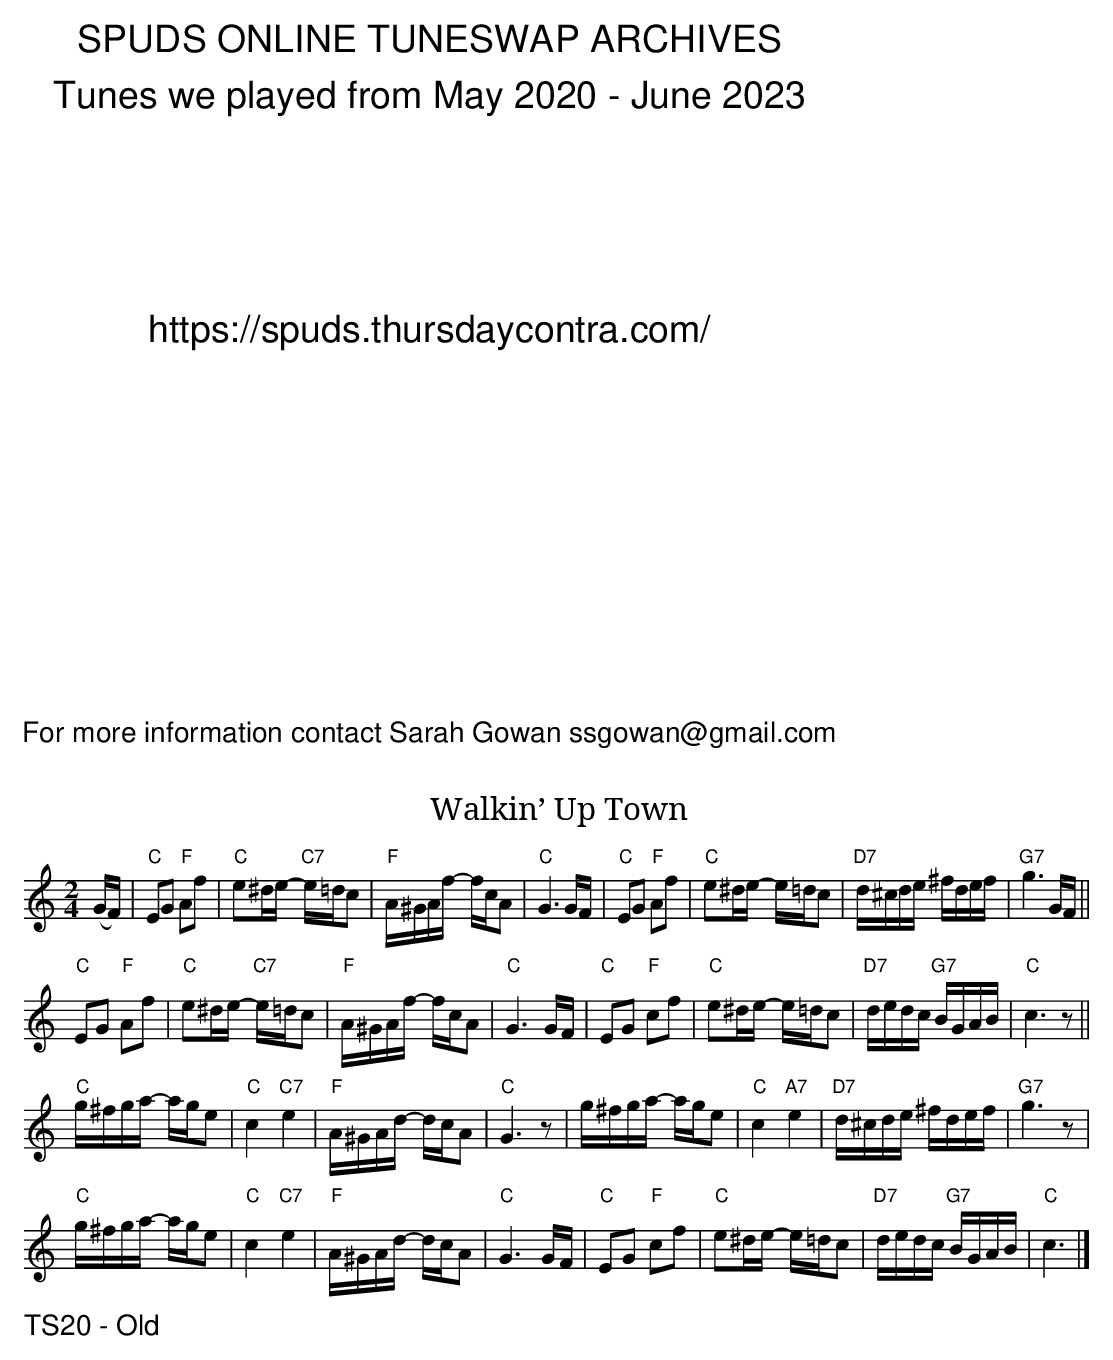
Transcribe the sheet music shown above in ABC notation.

X:1
T:Walkin’ Up Town
M:2/4
L:1/8
K:C
(G/F/)|"C"EG "F"Af|"C"e^d/e/- "C7"e/=d/c|"F"A/^G/A/f/- f/c/A|"C"G3 G/F/|\
"C"EG "F"Af|"C"e^d/e/- e/=d/c|"D7"d/^c/d/e/ ^f/d/e/f/|"G7"g3 G/F/||
"C"EG "F"Af|"C"e^d/e/- "C7"e/=d/c|"F"A/^G/A/f/- f/c/A|"C"G3 G/F/|\
"C"EG "F"cf|"C"e^d/e/- e/=d/c|"D7"d/e/d/c/ "G7"B/G/A/B/|"C"c3z||
"C"g/^f/g/a/- a/g/e|"C"c2"C7"e2|"F"A/^G/A/d/- d/c/A|"C"G3z|\
g/^f/g/a/- a/g/e|"C"c2"A7"e2|"D7"d/^c/d/e/ ^f/d/e/f/|"G7"g3z|
"C"g/^f/g/a/- a/g/e|"C"c2"C7"e2|"F"A/^G/A/d/- d/c/A|"C"G3 G/F/|\
"C"EG "F"cf|"C"e^d/e/- e/=d/c|"D7"d/e/d/c/ "G7"B/G/A/B/|"C"c3|]
